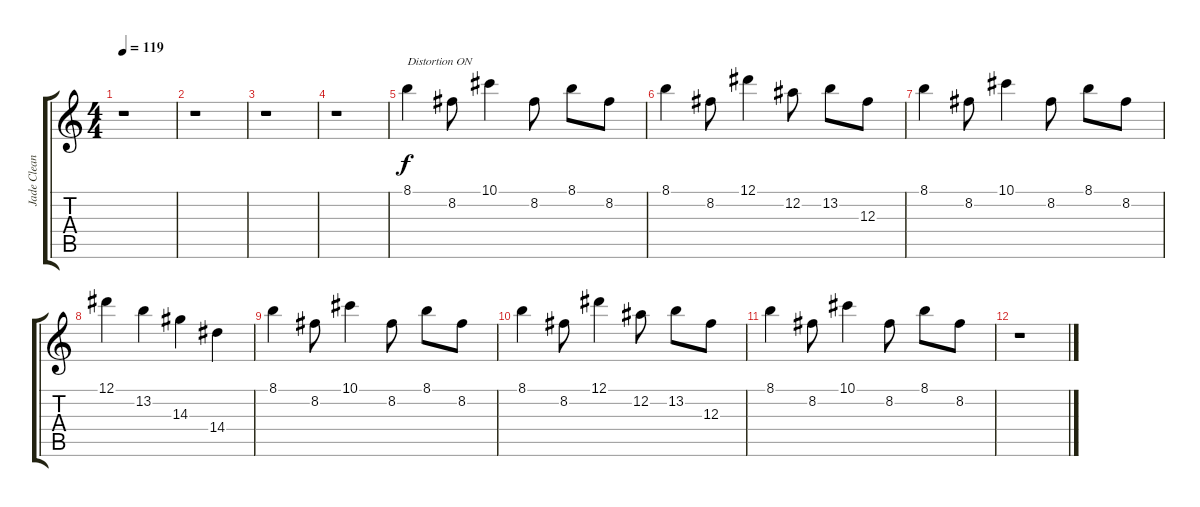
\track ("Jade Clean" "Jade Clean") {instrument electricguitarjazz}
\staff {score tabs}
\tuning (Eb4 Bb3 Gb3 Db3 Ab2 Eb2) {hide}
\ts (4 4)
\tempo 119
\clef g2
\ks c
r.1{dy f} |
r.1 |
r.1 |
r.1 |
8.1.4{txt "Distortion ON" instrument distortionguitar} 8.2.8 10.1.4 8.2.8 8.1.8 8.2.8 |
8.1.4{instrument distortionguitar} 8.2.8 12.1.4 12.2.8 13.2.8 12.3.8 |
8.1.4{instrument distortionguitar} 8.2.8 10.1.4 8.2.8 8.1.8 8.2.8 |
12.1.4{instrument distortionguitar} 13.2.4 14.3.4 14.4.4 |
8.1.4{instrument distortionguitar} 8.2.8 10.1.4 8.2.8 8.1.8 8.2.8 |
8.1.4{instrument distortionguitar} 8.2.8 12.1.4 12.2.8 13.2.8 12.3.8 |
8.1.4{instrument distortionguitar} 8.2.8 10.1.4 8.2.8 8.1.8 8.2.8 |
r.1
